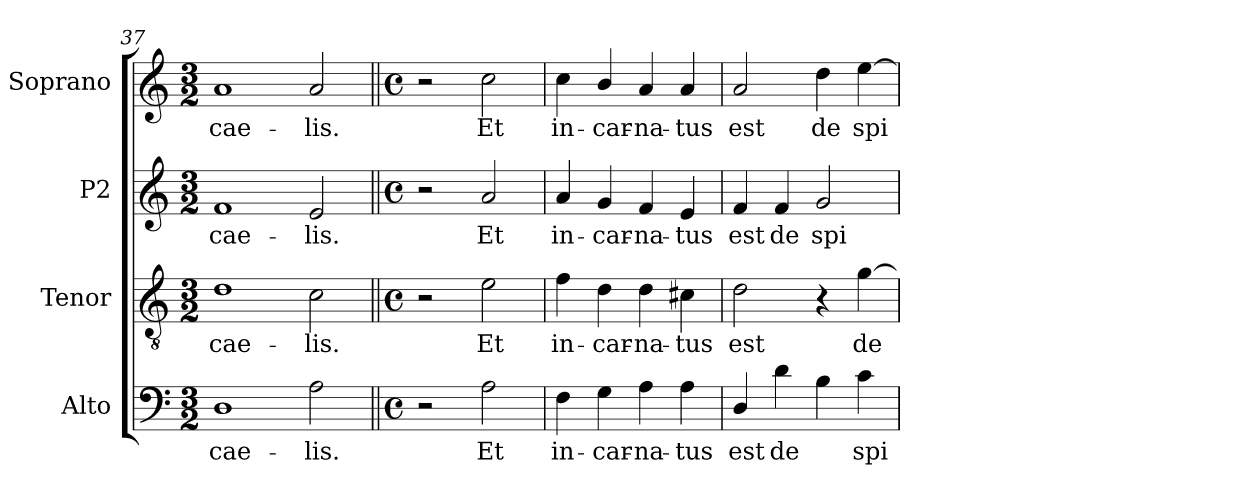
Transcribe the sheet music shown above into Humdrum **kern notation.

**kern	**text	**kern	**text	**kern	**text	**kern	**text
*part4	*part4	*part3	*part3	*part2	*part2	*part1	*part1
*staff4	*staff4	*staff3	*staff3	*staff2	*staff2	*staff1	*staff1
*I"Alto	*	*I"Tenor	*	*I"P2	*	*I"Soprano	*
*I'A.	*	*I'T.	*	*	*	*I'S.	*
*clefF4	*	*clefGv2	*	*clefG2	*	*clefG2	*
*	*	*ITrd7c12	*	*	*	*	*
*k[]	*	*k[]	*	*k[]	*	*k[]	*
*C:	*	*C:	*	*C:	*	*C:	*
*M3/2	*	*M3/2	*	*M3/2	*	*M3/2	*
=37	=37	=37	=37	=37	=37	=37	=37
!	!LO:LY:b:color=#000000	!	!	!	!	!	!
!	!	!	!LO:LY:b:color=#000000	!	!	!	!
!	!	!	!	!	!LO:LY:b:color=#000000	!	!
!	!	!	!	!	!	!	!LO:LY:b:color=#000000
1Di	cae-	1Di	cae-	1fi	cae-	1ai	cae-
!	!LO:LY:b:color=#000000	!	!	!	!	!	!
!	!	!	!LO:LY:b:color=#000000	!	!	!	!
!	!	!	!	!	!LO:LY:b:color=#000000	!	!
!	!	!	!	!	!	!	!LO:LY:b:color=#000000
2Ai\	-lis.	2Ci\	-lis.	2ei/	-lis.	2ai/	-lis.
!!LO:PB:g=z
=38||	=38||	=38||	=38||	=38||	=38||	=38||	=38||
*M4/4	*	*M4/4	*	*M4/4	*	*M4/4	*
*met(c)	*	*met(c)	*	*met(c)	*	*met(c)	*
2r	.	2r	.	2r	.	2r	.
!	!LO:LY:b:color=#000000	!	!	!	!	!	!
!	!	!	!LO:LY:b:color=#000000	!	!	!	!
!	!	!	!	!	!LO:LY:b:color=#000000	!	!
!	!	!	!	!	!	!	!LO:LY:b:color=#000000
2Ai\	Et	2Ei\	Et	2ai/	Et	2cci\	Et
=39	=39	=39	=39	=39	=39	=39	=39
!	!LO:LY:b:color=#000000	!	!	!	!	!	!
!	!	!	!LO:LY:b:color=#000000	!	!	!	!
!	!	!	!	!	!LO:LY:b:color=#000000	!	!
!	!	!	!	!	!	!	!LO:LY:b:color=#000000
4Fi\	in-	4Fi\	in-	4ai/	in-	4cci\	in-
!	!LO:LY:b:color=#000000	!	!	!	!	!	!
!	!	!	!LO:LY:b:color=#000000	!	!	!	!
!	!	!	!	!	!LO:LY:b:color=#000000	!	!
!	!	!	!	!	!	!	!LO:LY:b:color=#000000
4Gi\	-car-	4Di\	-car-	4gi/	-car-	4bi/	-car-
!	!LO:LY:b:color=#000000	!	!	!	!	!	!
!	!	!	!LO:LY:b:color=#000000	!	!	!	!
!	!	!	!	!	!LO:LY:b:color=#000000	!	!
!	!	!	!	!	!	!	!LO:LY:b:color=#000000
4Ai\	-na-	4Di\	-na-	4fi/	-na-	4ai/	-na-
!	!LO:LY:b:color=#000000	!	!	!	!	!	!
!	!	!	!LO:LY:b:color=#000000	!	!	!	!
!	!	!	!	!	!LO:LY:b:color=#000000	!	!
!	!	!	!	!	!	!	!LO:LY:b:color=#000000
4Ai\	-tus	4C#Xi\	-tus	4ei/	-tus	4ai/	-tus
=40	=40	=40	=40	=40	=40	=40	=40
!	!LO:LY:b:color=#000000	!	!	!	!	!	!
!	!	!	!LO:LY:b:color=#000000	!	!	!	!
!	!	!	!	!	!LO:LY:b:color=#000000	!	!
!	!	!	!	!	!	!	!LO:LY:b:color=#000000
4Di/	est	2Di\	est	4fi/	est	2ai/	est
!	!LO:LY:b:color=#000000	!	!	!	!	!	!
!	!	!	!	!	!LO:LY:b:color=#000000	!	!
4di\	de	.	.	4fi/	de	.	.
!	!	!	!	!	!LO:LY:b:color=#000000	!	!
!	!	!	!	!	!	!	!LO:LY:b:color=#000000
4Bi\	.	4r	.	2gi/	spi-	4ddi\	de
!	!LO:LY:b:color=#000000	!	!	!	!	!	!
!	!	!	!LO:LY:b:color=#000000	!	!	!	!
!	!	!	!	!	!	!	!LO:LY:b:color=#000000
4ci\	spi-	[4Gi\	de	.	.	[4eei\	spi-
=	=	=	=	=	=	=	=
*-	*-	*-	*-	*-	*-	*-	*-
